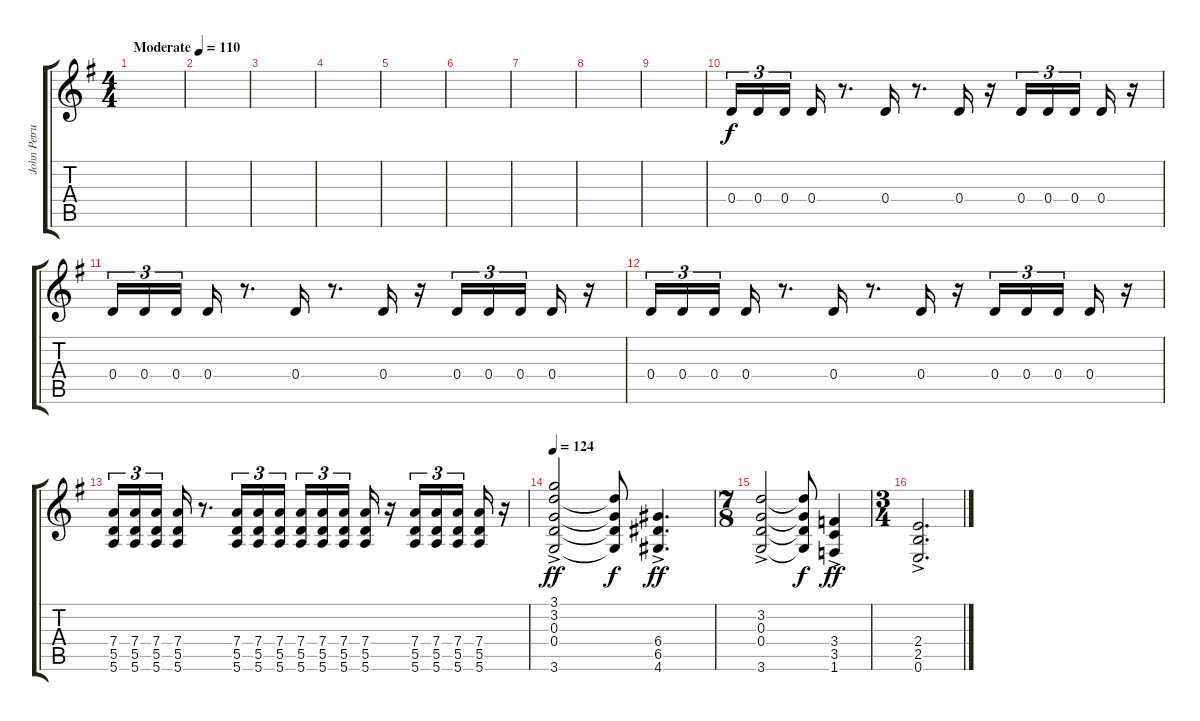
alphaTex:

\track ("John Petrucci - Guitar 6 Strings" "John Petru") {instrument distortionguitar}
\staff {score tabs}
\tuning (E4 B3 G3 D3 A2 E2) {hide}
\ts (4 4)
\tempo (110 "Moderate")
\clef g2
\ks g
|
|
|
|
|
|
|
|
|
0.4.16{tu (3 2)} 0.4.16{tu (3 2)} 0.4.16{tu (3 2) beam splitsecondary} 0.4.16 r.8{d} 0.4.16 r.8{d} 0.4.16 r.16 0.4.16{tu (3 2)} 0.4.16{tu (3 2)} 0.4.16{tu (3 2) beam splitsecondary} 0.4.16 r.16 |
0.4.16{tu (3 2)} 0.4.16{tu (3 2)} 0.4.16{tu (3 2) beam splitsecondary} 0.4.16 r.8{d} 0.4.16 r.8{d} 0.4.16 r.16 0.4.16{tu (3 2)} 0.4.16{tu (3 2)} 0.4.16{tu (3 2) beam splitsecondary} 0.4.16 r.16 |
0.4.16{tu (3 2)} 0.4.16{tu (3 2)} 0.4.16{tu (3 2) beam splitsecondary} 0.4.16 r.8{d} 0.4.16 r.8{d} 0.4.16 r.16 0.4.16{tu (3 2)} 0.4.16{tu (3 2)} 0.4.16{tu (3 2) beam splitsecondary} 0.4.16 r.16 |
(7.4 5.5 5.6).16{tu (3 2)} (7.4 5.5 5.6).16{tu (3 2)} (7.4 5.5 5.6).16{tu (3 2) beam splitsecondary} (7.4 5.5 5.6).16 r.8{d} (7.4 5.5 5.6).16{tu (3 2)} (7.4 5.5 5.6).16{tu (3 2)} (7.4 5.5 5.6).16{tu (3 2)} (7.4 5.5 5.6).16{tu (3 2)} (7.4 5.5 5.6).16{tu (3 2)} (7.4 5.5 5.6).16{tu (3 2) beam splitsecondary} (7.4 5.5 5.6).16 r.16 (7.4 5.5 5.6).16{tu (3 2)} (7.4 5.5 5.6).16{tu (3 2)} (7.4 5.5 5.6).16{tu (3 2) beam splitsecondary} (7.4 5.5 5.6).16 r.16 |
\tempo 124
(3.1 3.2 0.3 0.4 3.6{ac}).2{dy ff} (3.2{t} 0.3{t} 0.4{t} 3.6{t}).8{dy f} (6.4 6.5 4.6{ac}).4{d dy ff} |
\ts (7 8)
(3.2 0.3 0.4 3.6{ac}).2 (3.2{t} 0.3{t} 0.4{t} 3.6{t}).8{dy f} (3.4 3.5 1.6{ac}).4{dy ff} |
\ts (3 4)
(2.4 2.5 0.6{ac}).2{d}
